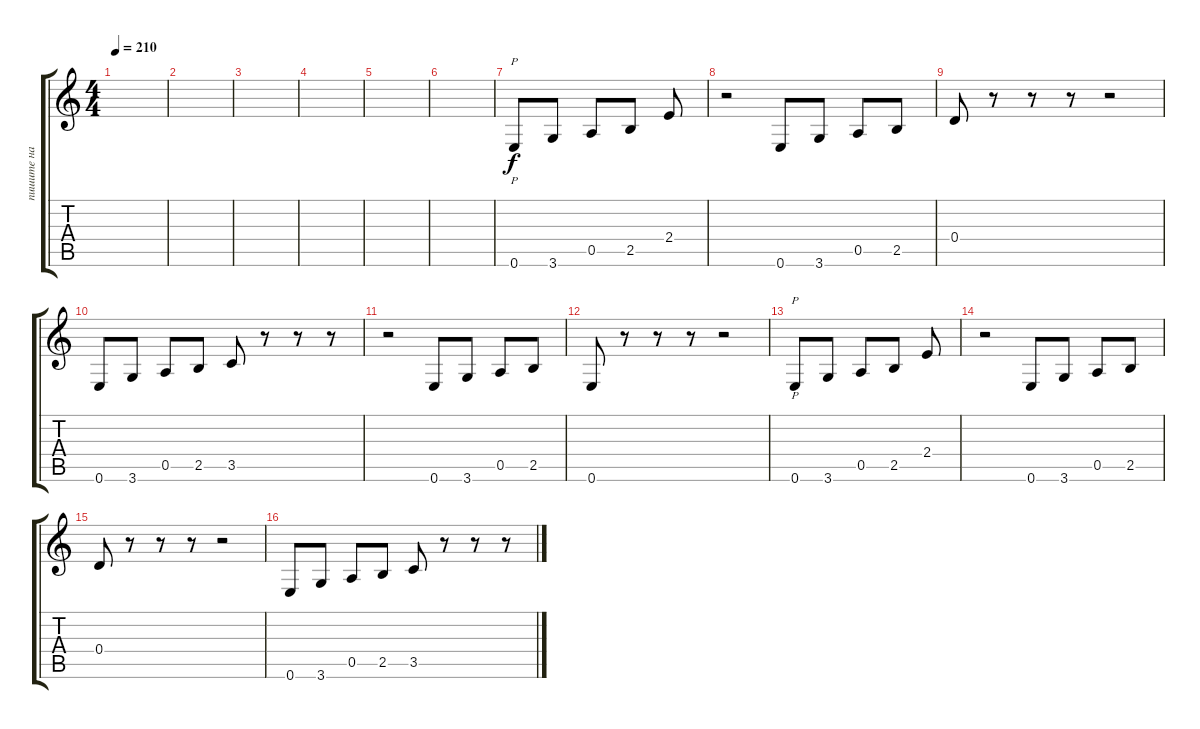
\track ("пишите на" "пишите на") {instrument distortionguitar}
\staff {score tabs}
\tuning (E4 B3 G3 D3 A2 E2) {hide}
\ts (4 4)
\tempo 210
\clef g2
\ks c
|
|
|
|
|
|
0.6.8{p} 3.6.8 0.5.8 2.5.8 2.4.8 |
r.2 0.6.8 3.6.8 0.5.8 2.5.8 |
0.4.8 r.8 r.8 r.8 r.2 |
0.6.8 3.6.8 0.5.8 2.5.8 3.5.8 r.8 r.8 r.8 |
r.2 0.6.8 3.6.8 0.5.8 2.5.8 |
0.6.8 r.8 r.8 r.8 r.2 |
0.6.8{p} 3.6.8 0.5.8 2.5.8 2.4.8 |
r.2 0.6.8 3.6.8 0.5.8 2.5.8 |
0.4.8 r.8 r.8 r.8 r.2 |
0.6.8 3.6.8 0.5.8 2.5.8 3.5.8 r.8 r.8 r.8
